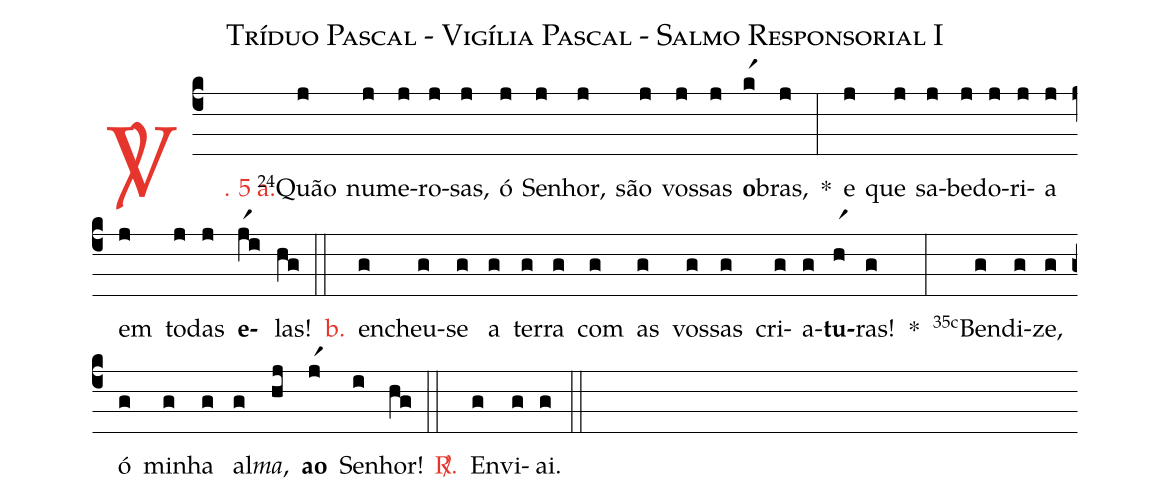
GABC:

name: Tríduo Pascal - Vigília Pascal - Salmo Responsorial I;
%%
(c4)

<c><sp>V/</sp>. 5 a.</c>() <v>\VSup{24}</v>Quão(j) nu(j)me(j)ro(j)sas,(j) ó(j) Se(j)nhor,(j) são(j) vos(j)sas(j) <b>o</b>(kr1)bras,(j) *(:)
e(j) que(j) sa(j)be(j)do(j)ri(j)a(j) em(j) to(j)das(j) <b>e</b>(jr1i)las!(hg)

(::)

<nlba><c>b.</c>() en</nlba>(g)cheu-(g)se(g) a(g) ter(g)ra(g) com(g) as(g) vos(g)sas(g) cri(g)a(g)<b>tu</b>(hr1)ras!(g) *(:)
<v>\VSup{35c}</v>Ben(g)di(g)ze,(g) ó(g) mi(g)nha(g) al(g)<i>ma</i>,(hj) <b>ao</b>(jr1) Se(i)nhor!(hg)

(::)

<nlba><c><sp>R/</sp>.</c>() En</nlba>(g)vi(g)ai.(g)

(::)
